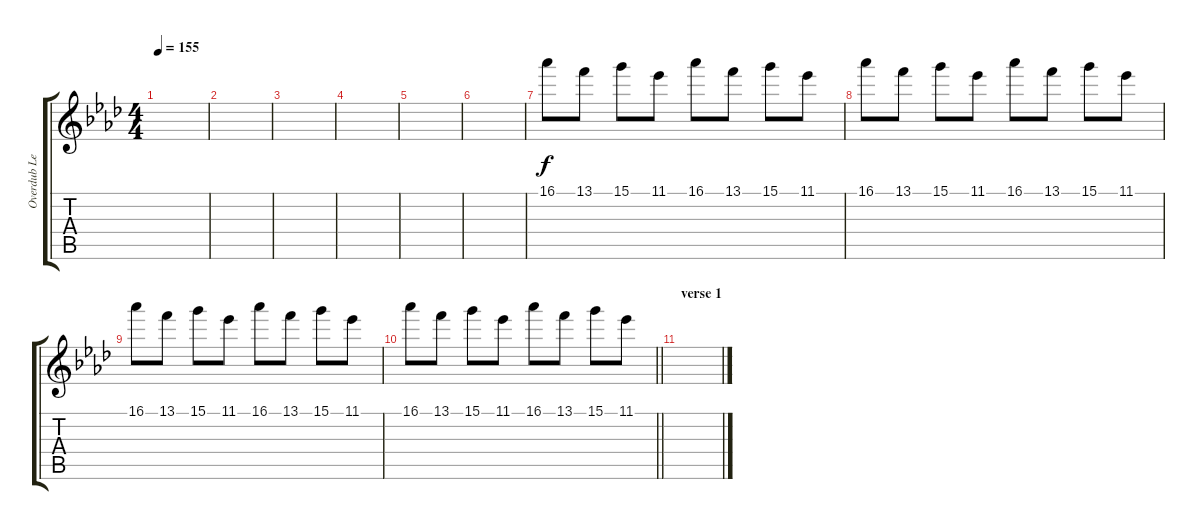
\track ("Overdub Lead" "Overdub Le") {instrument overdrivenguitar}
\staff {score tabs}
\tuning (E4 B3 G3 D3 A2 E2) {hide}
\ts (4 4)
\tempo 155
\clef g2
\ks fminor
|
|
|
|
|
|
16.1.8 13.1.8 15.1.8 11.1.8 16.1.8 13.1.8 15.1.8 11.1.8 |
16.1.8 13.1.8 15.1.8 11.1.8 16.1.8 13.1.8 15.1.8 11.1.8 |
16.1.8 13.1.8 15.1.8 11.1.8 16.1.8 13.1.8 15.1.8 11.1.8 |
\barLineRight lightlight
16.1.8 13.1.8 15.1.8 11.1.8 16.1.8 13.1.8 15.1.8 11.1.8 |
\section ("" "verse 1")
